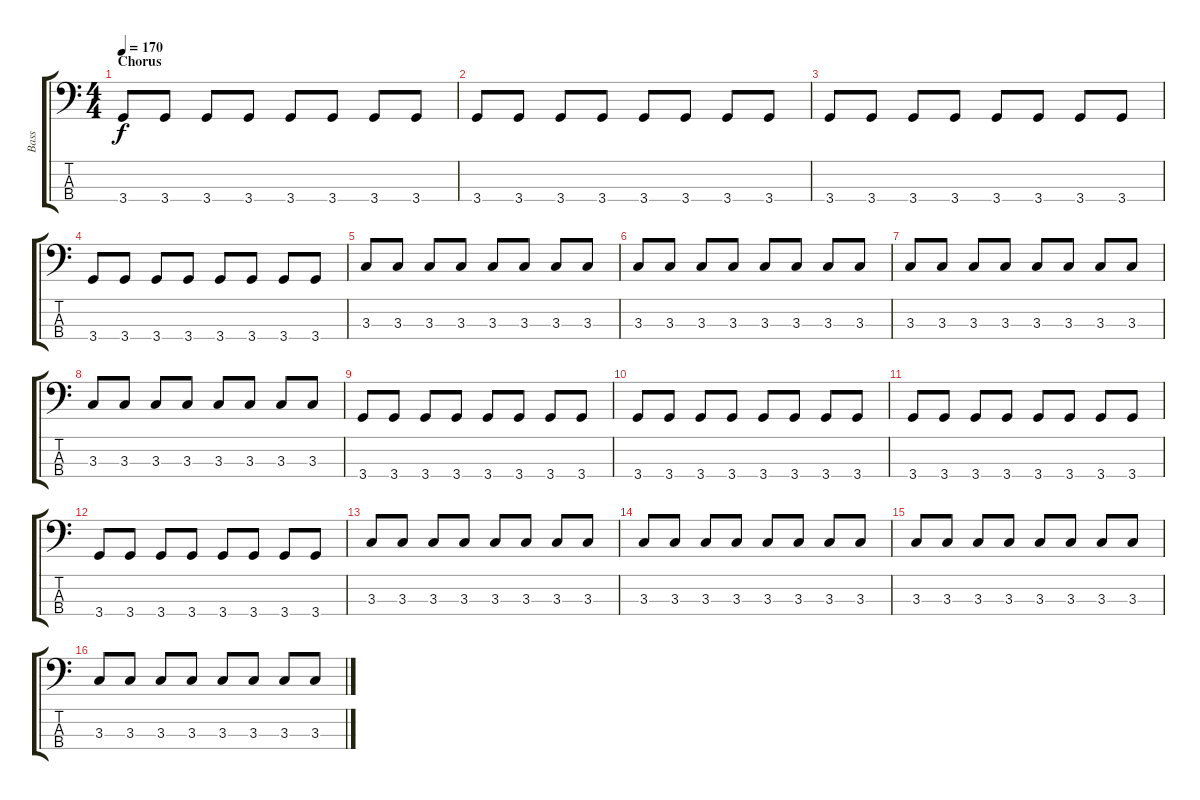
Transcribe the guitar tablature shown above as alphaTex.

\track ("Bass" "Bass") {instrument electricbasspick}
\staff {score tabs}
\tuning (G2 D2 A1 E1) {hide}
\ts (4 4)
\section ("" "Chorus")
\tempo 170
\clef f4
\ks c
3.4.8{dy f} 3.4.8 3.4.8 3.4.8 3.4.8 3.4.8 3.4.8 3.4.8 |
3.4.8 3.4.8 3.4.8 3.4.8 3.4.8 3.4.8 3.4.8 3.4.8 |
3.4.8 3.4.8 3.4.8 3.4.8 3.4.8 3.4.8 3.4.8 3.4.8 |
3.4.8 3.4.8 3.4.8 3.4.8 3.4.8 3.4.8 3.4.8 3.4.8 |
3.3.8 3.3.8 3.3.8 3.3.8 3.3.8 3.3.8 3.3.8 3.3.8 |
3.3.8 3.3.8 3.3.8 3.3.8 3.3.8 3.3.8 3.3.8 3.3.8 |
3.3.8 3.3.8 3.3.8 3.3.8 3.3.8 3.3.8 3.3.8 3.3.8 |
3.3.8 3.3.8 3.3.8 3.3.8 3.3.8 3.3.8 3.3.8 3.3.8 |
3.4.8 3.4.8 3.4.8 3.4.8 3.4.8 3.4.8 3.4.8 3.4.8 |
3.4.8 3.4.8 3.4.8 3.4.8 3.4.8 3.4.8 3.4.8 3.4.8 |
3.4.8 3.4.8 3.4.8 3.4.8 3.4.8 3.4.8 3.4.8 3.4.8 |
3.4.8 3.4.8 3.4.8 3.4.8 3.4.8 3.4.8 3.4.8 3.4.8 |
3.3.8 3.3.8 3.3.8 3.3.8 3.3.8 3.3.8 3.3.8 3.3.8 |
3.3.8 3.3.8 3.3.8 3.3.8 3.3.8 3.3.8 3.3.8 3.3.8 |
3.3.8 3.3.8 3.3.8 3.3.8 3.3.8 3.3.8 3.3.8 3.3.8 |
3.3.8 3.3.8 3.3.8 3.3.8 3.3.8 3.3.8 3.3.8 3.3.8
